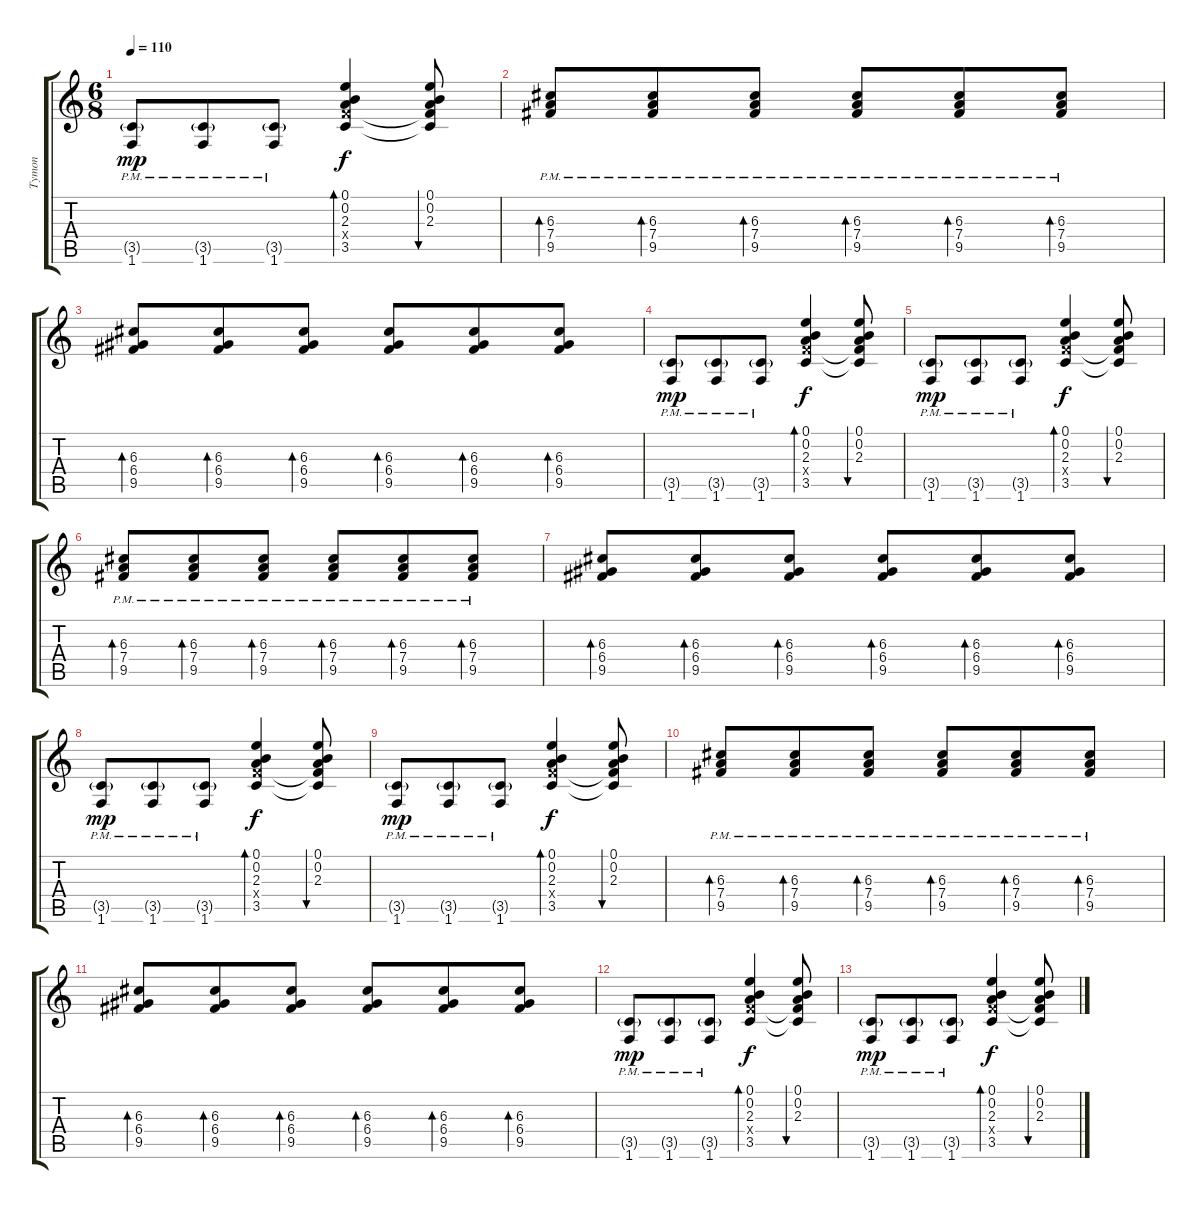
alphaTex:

\track ("Tymon" "Tymon") {instrument overdrivenguitar}
\staff {score tabs}
\tuning (E4 B3 G3 D3 A2 E2) {hide}
\ts (6 8)
\tempo 110
\clef g2
\ks c
(3.5{g} 1.6{pm}).8{dy mp} (3.5{g} 1.6{pm}).8 (3.5{g} 1.6{pm}).8 (0.1 0.2 2.3 3.4{x} 3.5).4{bd 30 dy f} (0.1 0.2 2.3 3.4{t} 3.5{t}).8{bu 30} |
(6.3 7.4{pm} 9.5{pm}).8{bd 60 volume 6} (6.3 7.4{pm} 9.5{pm}).8{bd 60 volume 13} (6.3 7.4{pm} 9.5{pm}).8{bd 60} (6.3 7.4{pm} 9.5{pm}).8{bd 60} (6.3 7.4{pm} 9.5{pm}).8{bd 60} (6.3 7.4{pm} 9.5{pm}).8{bd 60} |
(6.3 6.4 9.5).8{bd 60 volume 13} (6.3 6.4 9.5).8{bd 60} (6.3 6.4 9.5).8{bd 60} (6.3 6.4 9.5).8{bd 60} (6.3 6.4 9.5).8{bd 60} (6.3 6.4 9.5).8{bd 60} |
(3.5{g} 1.6{pm}).8{dy mp volume 11} (3.5{g} 1.6{pm}).8 (3.5{g} 1.6{pm}).8 (0.1 0.2 2.3 3.4{x} 3.5).4{bd 30 dy f} (0.1 0.2 2.3 3.4{t} 3.5{t}).8{bu 30} |
(3.5{g} 1.6{pm}).8{dy mp} (3.5{g} 1.6{pm}).8 (3.5{g} 1.6{pm}).8 (0.1 0.2 2.3 3.4{x} 3.5).4{bd 30 dy f} (0.1 0.2 2.3 3.4{t} 3.5{t}).8{bu 30} |
(6.3 7.4{pm} 9.5{pm}).8{bd 60 volume 6} (6.3 7.4{pm} 9.5{pm}).8{bd 60 volume 13} (6.3 7.4{pm} 9.5{pm}).8{bd 60} (6.3 7.4{pm} 9.5{pm}).8{bd 60} (6.3 7.4{pm} 9.5{pm}).8{bd 60} (6.3 7.4{pm} 9.5{pm}).8{bd 60} |
(6.3 6.4 9.5).8{bd 60 volume 13} (6.3 6.4 9.5).8{bd 60} (6.3 6.4 9.5).8{bd 60} (6.3 6.4 9.5).8{bd 60} (6.3 6.4 9.5).8{bd 60} (6.3 6.4 9.5).8{bd 60} |
(3.5{g} 1.6{pm}).8{dy mp volume 11} (3.5{g} 1.6{pm}).8 (3.5{g} 1.6{pm}).8 (0.1 0.2 2.3 3.4{x} 3.5).4{bd 30 dy f} (0.1 0.2 2.3 3.4{t} 3.5{t}).8{bu 30} |
(3.5{g} 1.6{pm}).8{dy mp} (3.5{g} 1.6{pm}).8 (3.5{g} 1.6{pm}).8 (0.1 0.2 2.3 3.4{x} 3.5).4{bd 30 dy f} (0.1 0.2 2.3 3.4{t} 3.5{t}).8{bu 30} |
(6.3 7.4{pm} 9.5{pm}).8{bd 60 volume 6} (6.3 7.4{pm} 9.5{pm}).8{bd 60 volume 13} (6.3 7.4{pm} 9.5{pm}).8{bd 60} (6.3 7.4{pm} 9.5{pm}).8{bd 60} (6.3 7.4{pm} 9.5{pm}).8{bd 60} (6.3 7.4{pm} 9.5{pm}).8{bd 60} |
(6.3 6.4 9.5).8{bd 60 volume 13} (6.3 6.4 9.5).8{bd 60} (6.3 6.4 9.5).8{bd 60} (6.3 6.4 9.5).8{bd 60} (6.3 6.4 9.5).8{bd 60} (6.3 6.4 9.5).8{bd 60} |
(3.5{g} 1.6{pm}).8{dy mp volume 13} (3.5{g} 1.6{pm}).8 (3.5{g} 1.6{pm}).8 (0.1 0.2 2.3 3.4{x} 3.5).4{bd 30 dy f} (0.1 0.2 2.3 3.4{t} 3.5{t}).8{bu 30} |
(3.5{g} 1.6{pm}).8{dy mp} (3.5{g} 1.6{pm}).8 (3.5{g} 1.6{pm}).8 (0.1 0.2 2.3 3.4{x} 3.5).4{bd 30 dy f} (0.1 0.2 2.3 3.4{t} 3.5{t}).8{bu 30}
